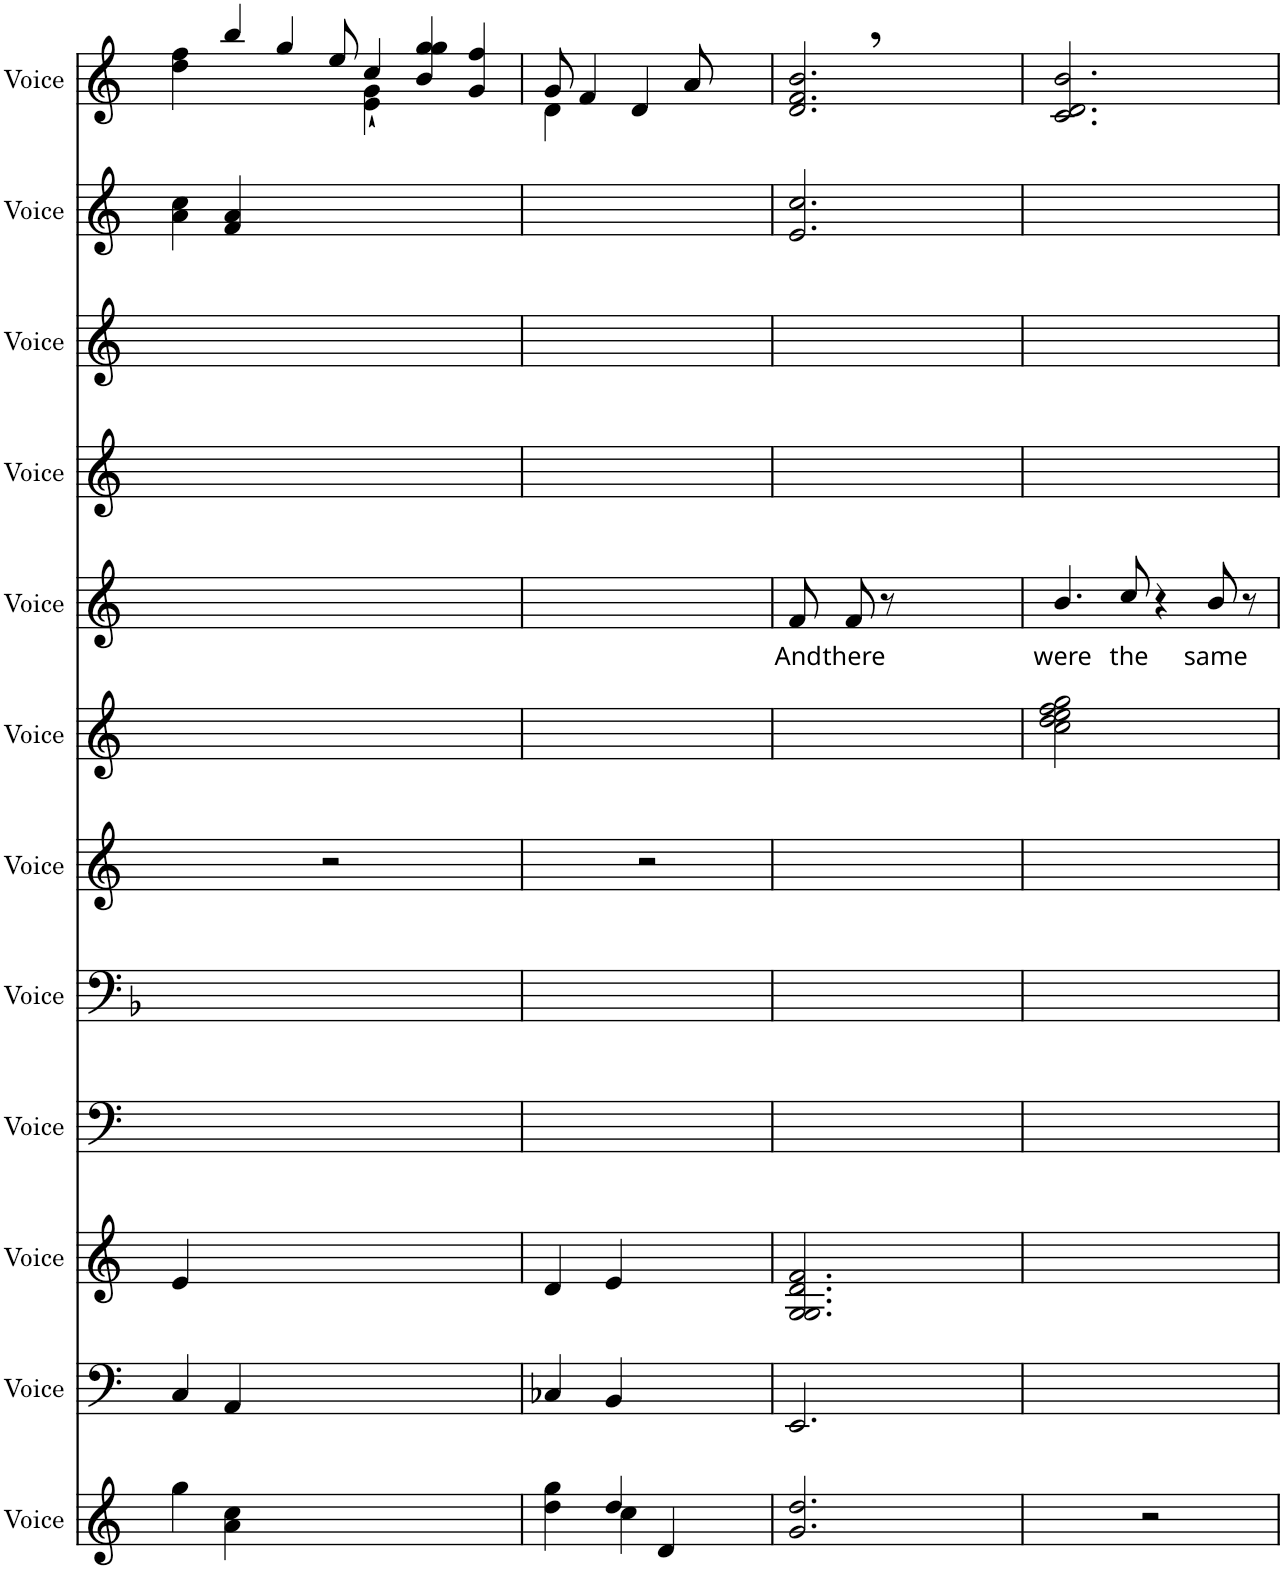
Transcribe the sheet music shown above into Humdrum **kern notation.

**kern	**kern	**kern	**kern	**kern	**kern	**kern	**kern	**text	**kern	**kern	**kern	**kern
*part12	*part11	*part10	*part9	*part8	*part7	*part6	*part5	*part5	*part4	*part3	*part2	*part1
*staff12	*staff11	*staff10	*staff9	*staff8	*staff7	*staff6	*staff5	*staff5	*staff4	*staff3	*staff2	*staff1
*I"Voice	*I"Voice	*I"Voice	*I"Voice	*I"Voice	*I"Voice	*I"Voice	*I"Voice	*	*I"Voice	*I"Voice	*I"Voice	*I"Voice
*I'Voice	*I'Voice	*I'Voice	*I'Voice	*I'Voice	*I'Voice	*I'Voice	*I'Voice	*	*I'Voice	*I'Voice	*I'Voice	*I'Voice
*clefG2	*clefF4	*clefG2	*clefF4	*clefF4	*clefG2	*clefG2	*clefG2	*	*clefG2	*clefG2	*clefG2	*clefG2
*k[]	*k[]	*k[]	*k[]	*k[b-]	*k[]	*k[]	*k[]	*	*k[]	*k[]	*k[]	*k[]
=1	=1	=1	=1	=1	=1	=1	=1	=1	=1	=1	=1	=1
*	*	*	*	*	*	*	*	*	*	*	*	*^
4gg\	4C/	4e/	1ryy	1ryy	1ra	1ryy	1ryy	.	1ryy	1ryy	4a\ 4cc\	4dd\ 4ff\	2..ryy
4a\ 4cc\	4AA/	2.ryy	.	.	.	.	.	.	.	.	4f/ 4a/	4bb/	.
2ryy	2ryy	.	.	.	.	.	.	.	.	.	2ryy	4gg/	.
.	.	.	.	.	.	.	.	.	.	.	.	8ee/	.
.	.	.	.	.	.	.	.	.	.	.	.	[8cc/	[8e\ [8g\
2ryy	2ryy	4ryy	2ryy	2ryy	2ryy	2ryy	2ryy	.	2ryy	2ryy	2ryy	8ryy	2ryy
.	.	.	.	.	.	.	.	.	.	.	.	4b/ 4gg/ 4gg/	.
.	.	4.ryy	.	.	.	.	.	.	.	.	.	.	.
.	.	.	.	.	.	.	.	.	.	.	.	4g/ 4ff/	.
8ryy	8ryy	.	8ryy	8ryy	8ryy	8ryy	8ryy	.	8ryy	8ryy	8ryy	.	8ryy
=2	=2	=2	=2	=2	=2	=2	=2	=2	=2	=2	=2	=2	=2
*^	*	*	*	*	*	*	*	*	*	*	*	*	*
4dd\ 4gg\	4ryy	4C-X/	4d/	1ryy	1ryy	1ra	1ryy	1ryy	.	1ryy	1ryy	1ryy	8g/	4d\
.	.	.	.	.	.	.	.	.	.	.	.	.	8cc`</]	.
2ryy	4dd/	2ryy	4ryy	.	.	.	.	.	.	.	.	.	4f/	8e\] 8g\]
.	.	.	.	.	.	.	.	.	.	.	.	.	.	4.ryy
.	4d/	.	4e/	.	.	.	.	.	.	.	.	.	4d/	.
4cc\	2.ryy	4BB/	2ryy	.	.	.	.	.	.	.	.	.	8a/	2.ryy
.	.	.	.	.	.	.	.	.	.	.	.	.	4ryy	.
2ryy	.	2ryy	.	2ryy	2ryy	4ryy	2ryy	2ryy	.	2ryy	2ryy	2ryy	.	.
.	.	.	.	.	.	.	.	.	.	.	.	.	4.ryy	.
.	.	.	4ryy	.	.	4ryy	.	.	.	.	.	.	.	.
*v	*v	*	*	*	*	*	*	*	*	*	*	*	*v	*v
=3	=3	=3	=3	=3	=3	=3	=3	=3	=3	=3	=3	=3
!	!	!	!	!	!	!	!	!LO:LY:b	!	!	!	!
2.g/ 2.dd/	2.EE/	2.G/ 2.G/ 2.d/ 2.f/	1ryy	1ryy	1ryy	1ryy	8f/	And	1ryy	1ryy	2.e/ 2.cc/	2.d/ 2.f/ 2.b/
!	!	!	!	!	!	!	!	!LO:LY:b	!	!	!	!
.	.	.	.	.	.	.	8f/	there	.	.	.	.
.	.	.	.	.	.	.	8r	.	.	.	.	.
.	.	.	.	.	.	.	2ryy	.	.	.	.	.
4ryy	4ryy	4ryy	.	.	.	.	.	.	.	.	4ryy	4ryy
.	.	.	.	.	.	.	8ryy	.	.	.	.	.
=4	=4	=4	=4	=4	=4	=4	=4	=4	=4	=4	=4	=4
!	!	!	!	!	!	!	!	!LO:LY:b	!	!	!	!
1ra	1ryy	1ryy	1ryy	1ryy	1ryy	2cc\ 2dd\ 2ee\ 2ff\ 2gg\	4.b/	were	1ryy	1ryy	1ryy	2.c/ 2.d/ 2.b/
!	!	!	!	!	!	!	!	!LO:LY:b	!	!	!	!
.	.	.	.	.	.	.	8cc/	the	.	.	.	.
.	.	.	.	.	.	2ryy	4r	.	.	.	.	.
!	!	!	!	!	!	!	!	!LO:LY:b	!	!	!	!
.	.	.	.	.	.	.	8b/	same	.	.	.	4ryy
.	.	.	.	.	.	.	8r	.	.	.	.	.
=	=	=	=	=	=	=	=	=	=	=	=	=
*-	*-	*-	*-	*-	*-	*-	*-	*-	*-	*-	*-	*-
